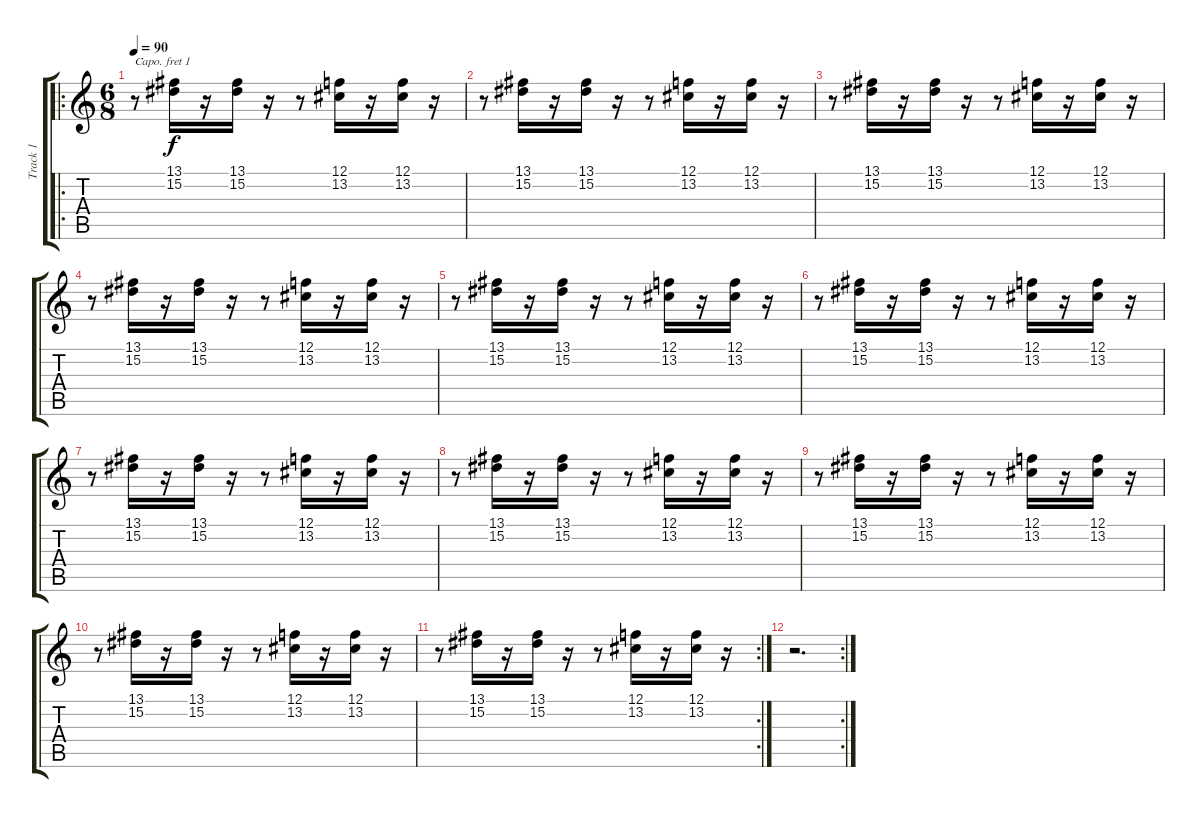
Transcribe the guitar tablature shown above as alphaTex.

\track ("Track 1" "Track 1") {instrument acousticgrandpiano}
\staff {score tabs}
\capo 1
\tuning (E4 B3 G3 D3 A2 E2) {hide}
\ro
\ts (6 8)
\tempo 90
\clef g2
\ks c
r.8{dy f} (13.1 15.2).16 r.16 (13.1 15.2).16 r.16 r.8 (12.1 13.2).16 r.16 (12.1 13.2).16 r.16 |
r.8 (13.1 15.2).16 r.16 (13.1 15.2).16 r.16 r.8 (12.1 13.2).16 r.16 (12.1 13.2).16 r.16 |
r.8 (13.1 15.2).16 r.16 (13.1 15.2).16 r.16 r.8 (12.1 13.2).16 r.16 (12.1 13.2).16 r.16 |
r.8 (13.1 15.2).16 r.16 (13.1 15.2).16 r.16 r.8 (12.1 13.2).16 r.16 (12.1 13.2).16 r.16 |
r.8 (13.1 15.2).16 r.16 (13.1 15.2).16 r.16 r.8 (12.1 13.2).16 r.16 (12.1 13.2).16 r.16 |
r.8 (13.1 15.2).16 r.16 (13.1 15.2).16 r.16 r.8 (12.1 13.2).16 r.16 (12.1 13.2).16 r.16 |
r.8 (13.1 15.2).16 r.16 (13.1 15.2).16 r.16 r.8 (12.1 13.2).16 r.16 (12.1 13.2).16 r.16 |
r.8 (13.1 15.2).16 r.16 (13.1 15.2).16 r.16 r.8 (12.1 13.2).16 r.16 (12.1 13.2).16 r.16 |
r.8 (13.1 15.2).16 r.16 (13.1 15.2).16 r.16 r.8 (12.1 13.2).16 r.16 (12.1 13.2).16 r.16 |
r.8 (13.1 15.2).16 r.16 (13.1 15.2).16 r.16 r.8 (12.1 13.2).16 r.16 (12.1 13.2).16 r.16 |
\rc 2
r.8 (13.1 15.2).16 r.16 (13.1 15.2).16 r.16 r.8 (12.1 13.2).16 r.16 (12.1 13.2).16 r.16 |
\rc 2
r.2{d}
